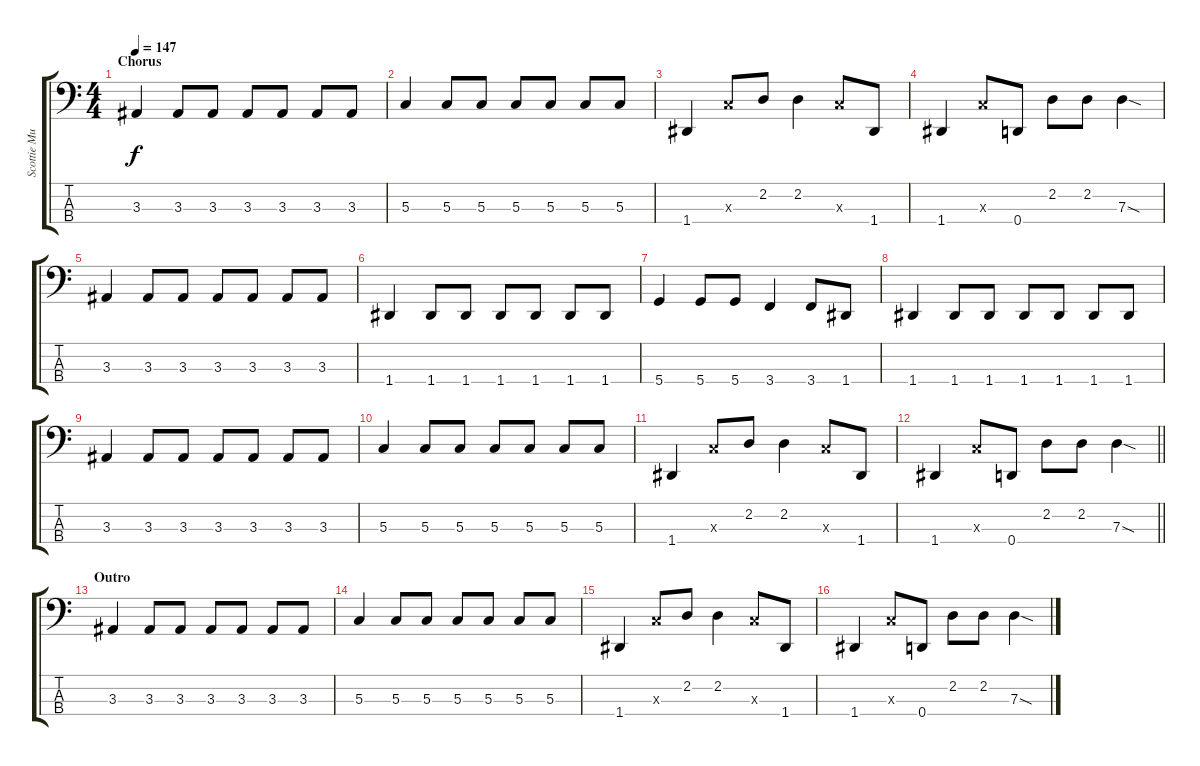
\track ("Scottie Murphy - Bass" "Scottie Mu") {instrument electricbasspick}
\staff {score tabs}
\tuning (F2 C2 G1 D1) {hide}
\ts (4 4)
\section ("" "Chorus")
\tempo 147
\clef f4
\ks c
3.3.4{dy f} 3.3.8 3.3.8 3.3.8 3.3.8 3.3.8 3.3.8 |
5.3.4 5.3.8 5.3.8 5.3.8 5.3.8 5.3.8 5.3.8 |
1.4.4 5.3{x}.8 2.2.8 2.2.4 5.3{x}.8 1.4.8 |
1.4.4 5.3{x}.8 0.4.8 2.2.8 2.2.8 7.3{sod}.4 |
3.3.4 3.3.8 3.3.8 3.3.8 3.3.8 3.3.8 3.3.8 |
1.4.4 1.4.8 1.4.8 1.4.8 1.4.8 1.4.8 1.4.8 |
5.4.4 5.4.8 5.4.8 3.4.4 3.4.8 1.4.8 |
1.4.4 1.4.8 1.4.8 1.4.8 1.4.8 1.4.8 1.4.8 |
3.3.4 3.3.8 3.3.8 3.3.8 3.3.8 3.3.8 3.3.8 |
5.3.4 5.3.8 5.3.8 5.3.8 5.3.8 5.3.8 5.3.8 |
1.4.4 5.3{x}.8 2.2.8 2.2.4 5.3{x}.8 1.4.8 |
\barLineRight lightlight
1.4.4 5.3{x}.8 0.4.8 2.2.8 2.2.8 7.3{sod}.4 |
\section ("" "Outro")
3.3.4 3.3.8 3.3.8 3.3.8 3.3.8 3.3.8 3.3.8 |
5.3.4 5.3.8 5.3.8 5.3.8 5.3.8 5.3.8 5.3.8 |
1.4.4 5.3{x}.8 2.2.8 2.2.4 5.3{x}.8 1.4.8 |
1.4.4 5.3{x}.8 0.4.8 2.2.8 2.2.8 7.3{sod}.4
